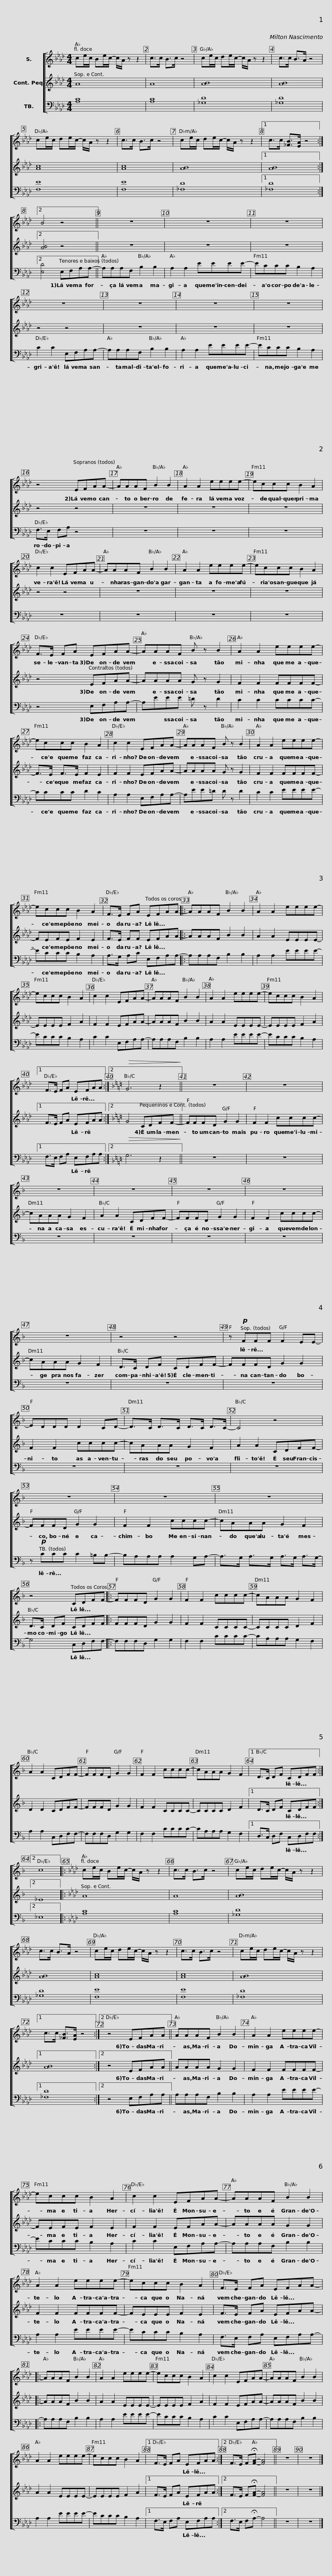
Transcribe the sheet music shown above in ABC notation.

X:1
%%score [ 1 2 3 ]
L:1/8
M:4/4
I:linebreak $
K:Ab
V:1 treble
V:2 treble
V:3 bass
V:1
 ce/c/ Be/c/- c/A/ z z2 | c>c B>c z4 | ce/c/ de/c/- c/A/ z z2 | c>c B>A z4 |$ ce/c/ de/c/- c/A/ z z2 | %5
 c>c B>c z4 | ce/c/ de/c/- c/A/ z z2 |1 c>c [_FB]>[EA] z4 :|2$ B4 z4 || z8 | %10
 z8 | z8 |$ z8 | z8 | z8 | %15
 z8 |$ z4 EFAA- | AAAF B2 B2 | A2 A2 eeee- | eccc B2 A2 |$ %20
 c2 c2 EFAA- | AAAF B2 B2 | A2 A2 eeee- | eccc B2 A2 |$ F>E FA EFAA- | %25
 AAAF B z B2 | A2 A2 eeee- |$ eccc B2 A2 | c2 c2 EFAA- | AAAF B z B2 |$ %30
 A2 A2 eeee- | eccc B2 A2 | F>E FA EFAA- |: AAAF B2 B2 |$ A2 A2 eeee- | %35
 eccc B2 A2 | c2 c2 EFAA- | AAAF B2 B2 | A2 A2 eeee- |$ eccc B2 A2 |1 %40
 F>E FA EFAA :|2[K:F]!>(! G6 z2!>)! || z8 |$ z8 | z8 | %45
 z8 | z8 |$ z8 | z8 | z4 z4 |$ %50
 z!p! FFF F2 EE- | EDDD D2 CD- | D>C D>C D>C D>C- | C4 z4 |$ z8 | %55
 z8 | z8 | z4 CDFF- |:$ FFFD G2 G2 | F2 F2 cccc- | %60
 cAAA G2 F2 | A2 A2 CDFF- | FFFD G2 G2 | F2 F2 cccc- |$ cAAA G2 F2 |1 %65
 D>C DF CDFF :|2 c8 |:[K:Ab] ce/c/ Be/c/- c/A/ z z2 | c>c B>c z4 |$ ce/c/ de/c/- c/A/ z z2 | %70
 c>c B>A z4 | ce/c/ de/c/- c/A/ z z2 | c>c B>c z4 |$ ce/c/ de/c/- c/A/ z z2 |1 c>c [_FB]>[EA] z4 :|2 %75
 z4 EFAA || AAAF B2 B2 |$ A2 A2 eeee- | eccc B2 A2 | c2 c2 EFAA- | %80
 AAAF B2 B2 |$ A2 A2 eeee- | eccc B2 A2 | F>E FA EFAA- |: AAAF B2 B2 |$ %85
 A2 A2 eeee- | eccc B2 A2 | c2 c2 EFAA- | AAAF B2 B2 | A2 A2 eeee- |$ %90
 eccc B2 A2 |1 F>E FA EFAA :|2 F>E F!fermata![FA]- [FA]4 || z8 | z8 |] %95
V:2
 A8 | A8 | [AB]8 | [AB]8 |$ [Ac]8 | %5
 [Ac]8 | [AB]8 |1 [AB]8 :|2$ [AB]4 z4 || z8 | %10
 z8 | z8 |$ z4 z4 | z8 | z8 | %15
 z8 |$ z4 z4 | z8 | z8 | z8 |$ %20
 z4 z4 | z8 | z8 | z8 |$ z4 EFAA- | %25
 AAAA G z G2 | F2 F2 FFFF- |$ F>E F>E F2 E2 | F2 F2 EFAA- | AAAA G z G2 |$ %30
 F2 F2 FFFF- | FEFE F2 E2 | F>E FF EFAA- |: AAAF B2 B2 |$ A2 A2 EEEE- | %35
 EEEE F2 A2 | F2 F2 EFAA- | AAAF B2 B2 | A2 A2 EEEE- |$ EEEE F2 A2 |1 %40
 F>E FA EFAA :|2[K:F] G4 CDFF- || FFFD G2 G2 |$ F2 F2 cccc- | cAAA G2 F2 | %45
 A2 A2 CDFF- | FFFD G2 G2 |$ F2 F2 cccc- | cAAA G2 F2 | D>C DF CDFF- |$ %50
 FFFD G2 G2 | F2 F2 cccc- | cAAA G2 F2 | A2 A2 CDFF- |$ FFFD G2 G2 | %55
 F2 F2 cccc- | cAAA G2 F2 | D>C DF CDFF |:$ FFFD G2 G2 | F2 F2 CCCC- | %60
 CCCC D2 F2 | D2 D2 CDFF- | FFFD G2 G2 | F2 F2 CCCC- |$ CCCC D2 F2 |1 %65
 D>C DF CDFF :|2 _E8 |:[K:Ab] A8 | A8 |$ [AB]8 | %70
 [AB]8 | [Ac]8 | [Ac]8 |$ [AB]8 |1 [AB]8 :|2 %75
 z4 EFAA || AAAA G2 G2 |$ F2 F2 FFFF- | FEFE F2 E2 | F2 F2 EFAA- | %80
 AAAA G2 G2 |$ F2 F2 FFFF- | FEEE F2 E2 | F>E FA EFAA- |: AAAF B2 B2 |$ %85
 A2 A2 EEEE- | EEEE F2 A2 | F2 F2 EFAA- | AAAF B2 B2 | A2 A2 EEEE- |$ %90
 EEEE F2 A2 |1 F>E FA EFAA :|2 F>E F!fermata![FA]- [FA]4 || z8 | z8 |] %95
V:3
 [A,C]8 | [A,C]8 | [_G,D]8 | [_G,D]8 |$ [F,E]8 | %5
 [F,E]8 | [_F,D]8 |1 [_F,D]8 :|2$ [E,D]4 E,F,A,A,- || A,A,A,F, B,2 B,2 | %10
 A,2 A,2 EEEE- | ECCC B,2 A,2 |$ C2 C2 E,F,A,A,- | A,A,A,F, B,2 B,2 | A,2 A,2 EEEE- | %15
 ECCC B,2 A,2 |$ F,>E, F,A, z4 | z8 | z8 | z8 |$ %20
 z8 | z8 | z8 | z8 |$ z4 E,F,A,A,- | %25
 A,EEE =D z D2 | C2 C2 CCCC- |$ CCCC D2 C2 | A,2 A,2 E,F,A,A,- | A,EE=D D z D2 |$ %30
 C2 C2 EEEE- | ECCC B,2 A,2 | A,>G, A,C E,F,A,A,- |: A,A,A,F, B,2 B,2 |$ A,2 A,2 EEEE- | %35
 ECCC B,2 A,2 | C2 C2 E,F,A,A,- | A,A,A,F, B,2 B,2 | A,2 A,2 EEEE- |$ ECCC B,2 A,2 |1 %40
 F,>E, F,A, E,F,A,A, :|2[K:F]!>(! G,6 z2!>)! || z8 |$ z8 | z8 | %45
 z8 | z8 |$ z8 | z8 | z8 |$ %50
 z8 | z8 | z8 | z8 |$ z!p! CCC C2 =B,B,- | %55
 B,A,A,A, A,2 G,A,- | A,>G, A,>G, A,>G, A,>G,- | G,4 C,D,F,F,- |:$ F,F,F,D, G,2 G,2 | F,2 F,2 CCCC- | %60
 CA,A,A, G,2 F,2 | A,2 A,2 C,D,F,F,- | F,F,F,D, G,2 G,2 | F,2 F,2 CCCC- |$ CA,A,A, G,2 F,2 |1 %65
 D,>C, D,F, C,D,F,F, :|2 _E,8 |:[K:Ab] [A,C]8 | [A,C]8 |$ [_G,D]8 | %70
 [_G,D]8 | [F,E]8 | [F,E]8 |$ [_F,D]8 |1 [_F,D]8 :|2 %75
 z4 E,F,A,A, || A,A,A,F, B,2 B,2 |$ A,2 A,2 EEEE- | ECCC B,2 A,2 | C2 C2 E,F,A,A,- | %80
 A,A,A,F, B,2 B,2 |$ A,2 A,2 EEEE- | ECCC B,2 A,2 | F,>E, F,A, E,F,A,A,- |: A,A,A,F, B,2 B,2 |$ %85
 A,2 A,2 EEEE- | ECCC B,2 A,2 | C2 C2 E,F,A,A,- | A,A,A,F, B,2 B,2 | A,2 A,2 EEEE- |$ %90
 ECCC B,2 A,2 |1 F,>E, F,A, E,F,A,A, :|2 F,>E, F,!fermata!A,- A,4 || z8 | z8 |] %95
